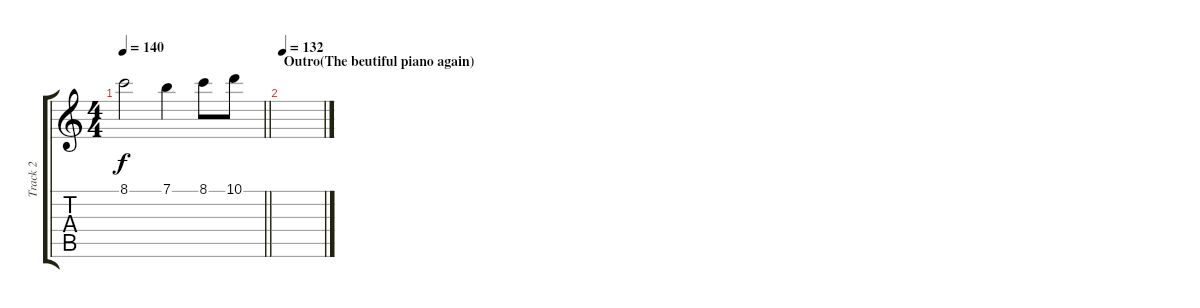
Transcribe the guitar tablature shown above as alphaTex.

\track ("Track 2" "Track 2") {instrument distortionguitar}
\staff {score tabs}
\tuning (E4 B3 G3 D3 A2 E2) {hide}
\ts (4 4)
\tempo 140
\clef g2
\barLineRight lightlight
\ks c
8.1{t}.2{dy f} 7.1.4 8.1.8 10.1.8 |
\section ("" "Outro(The beutiful piano again)")
\tempo 132
